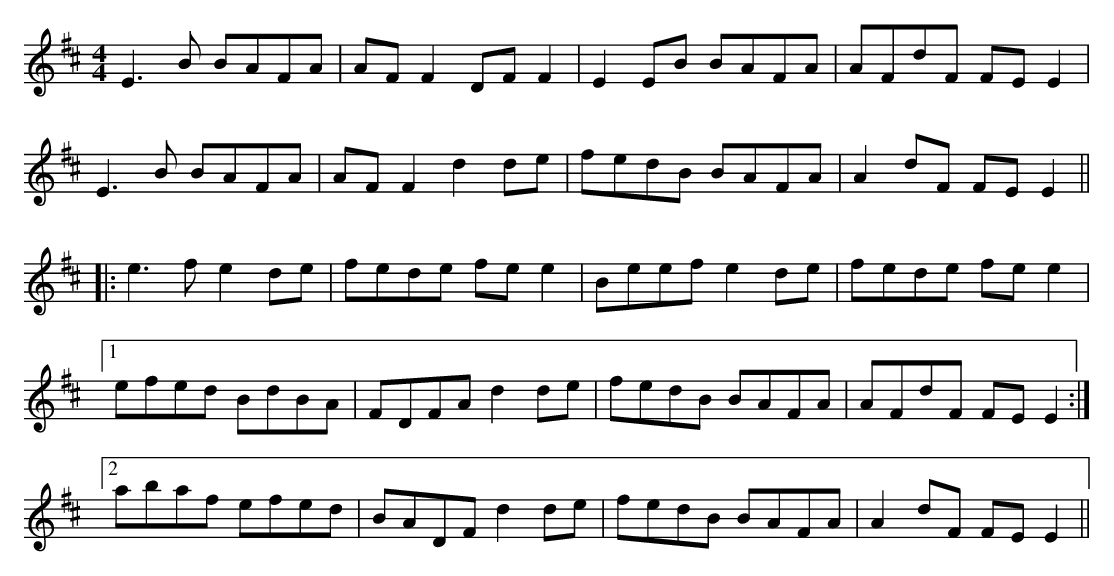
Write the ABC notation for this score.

X:1
M:4/4
K:Edor
E3 B BAFA|AF F2 DF F2|E2 EB BAFA|AFdF FE E2|
E3 B BAFA|AF F2 d2 de|fedB BAFA|A2 dF FE E2||
|:e3 f e2 de|fede fe e2|Beef e2 de|fede fe e2|
[1 efed BdBA|FDFA d2 de|fedB BAFA|AFdF FE E2:|
[2 abaf efed|BADF d2 de|fedB BAFA|A2 dF FE E2||
